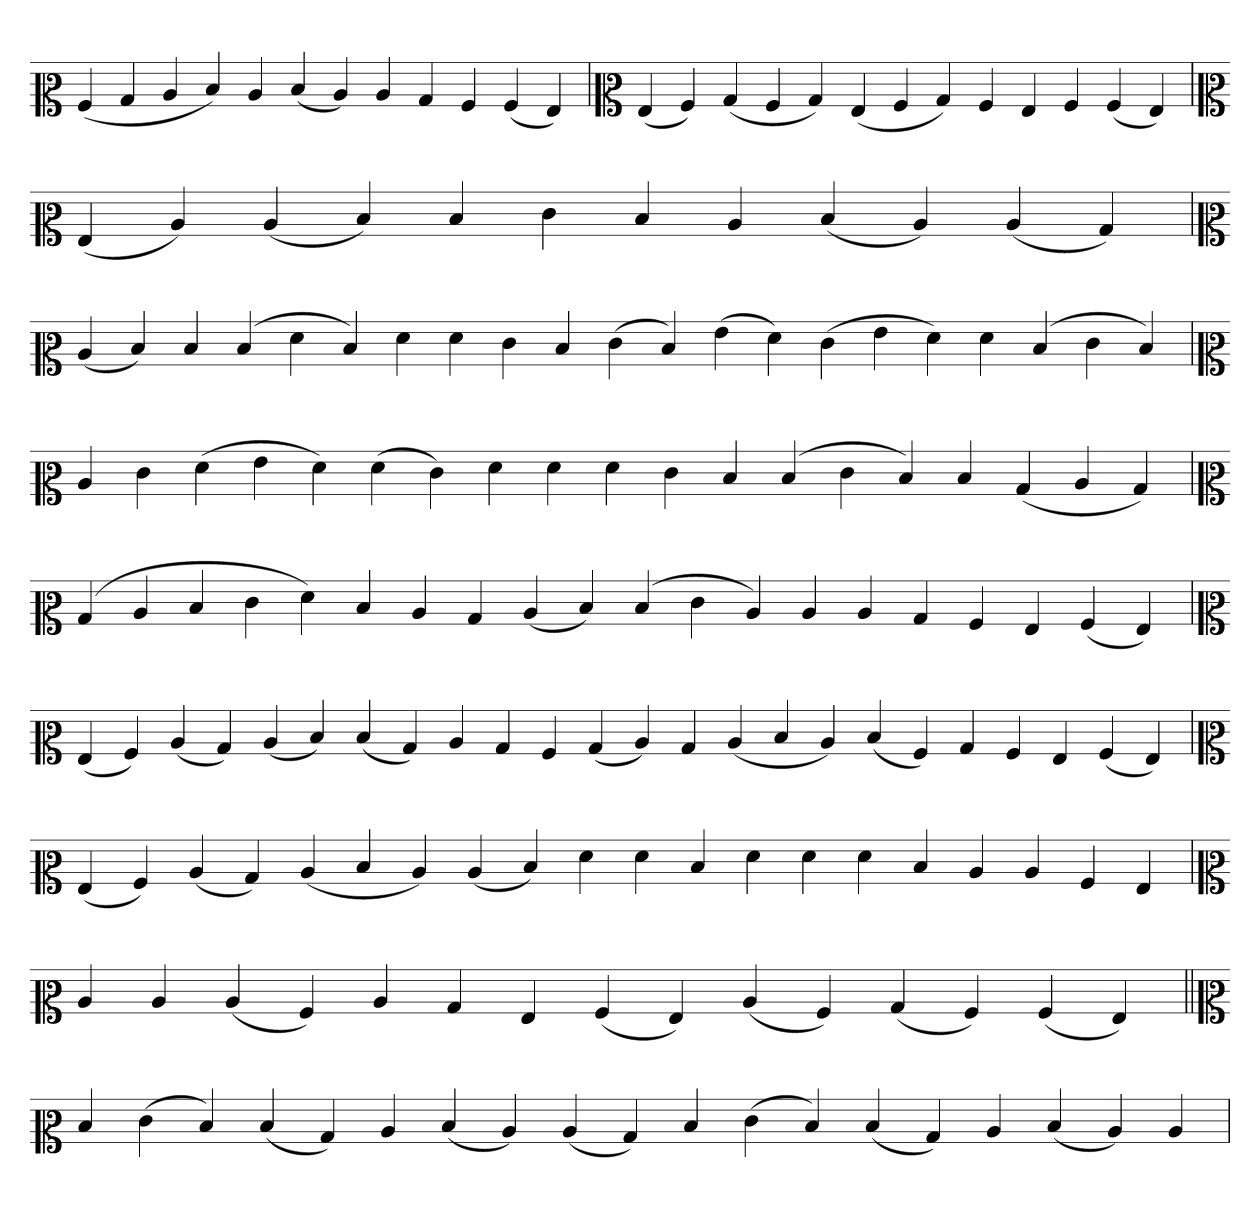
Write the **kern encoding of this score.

**kern
*part1
*staff1
*clefC2
=
(4A
4B
4c
4d)
4c
(4d
4c)
4c
4B
4A
(4A
4G)
=`
*clefC2
(4G
4A)
(4B
4A
4B)
(4G
4A
4B)
4A
4G
4A
(4A
4G)
='
*clefC2
(4G
4c)
(4c
4d)
4d
4e
4d
4c
(4d
4c)
(4c
4B)
=`
*clefC2
(4c
4d)
4d
(4d
4f
4d)
4f
4f
4e
4d
(4e
4d)
(4g
4f)
(4e
4g
4f)
4f
(4d
4e
4d)
=
*clefC2
4c
4e
(4f
4g
4f)
(4f
4e)
4f
4f
4f
4e
4d
(4d
4e
4d)
4d
(4B
4c
4B)
='
*clefC2
(4B
4c
4d
4e
4f)
4d
4c
4B
(4c
4d)
(4d
4e
4c)
4c
4c
4B
4A
4G
(4A
4G)
='
*clefC2
(4G
4A)
(4c
4B)
(4c
4d)
(4d
4B)
4c
4B
4A
(4B
4c)
4B
(4c
4d
4c)
(4d
4A)
4B
4A
4G
(4A
4G)
='
*clefC2
(4G
4A)
(4c
4B)
(4c
4d
4c)
(4c
4d)
4f
4f
4d
4f
4f
4f
4d
4c
4c
4A
4G
=`
*clefC2
4c
4c
(4c
4A)
4c
4B
4G
(4A
4G)
(4c
4A)
(4B
4A)
(4A
4G)
=||
*clefC2
4d
(4e
4d)
(4d
4B)
4c
(4d
4c)
(4c
4B)
4d
(4e
4d)
(4d
4B)
4c
(4d
4c)
4c
=`
*-
